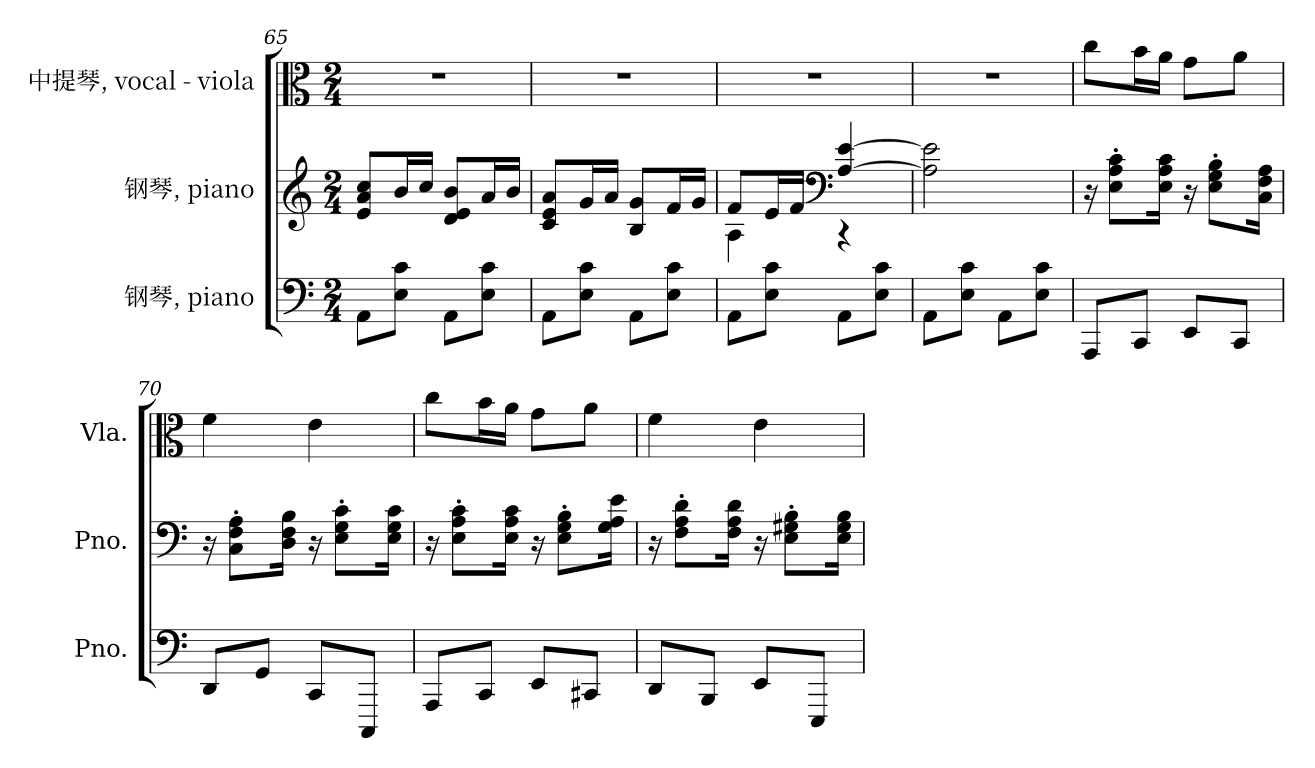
**kern	**kern	**kern
*part3	*part2	*part1
*staff3	*staff2	*staff1
*I"钢琴, piano	*I"钢琴, piano	*I"中提琴, vocal - viola
*I'Pno.	*I'Pno.	*I'Vla.
*clefF4	*clefG2	*clefC3
*k[]	*k[]	*k[]
*M2/4	*M2/4	*M2/4
=65	=65	=65
8AA\L	8e/ 8a/ 8cc/L	2r
8E\ 8c\J	16b/L	.
.	16cc/JJ	.
8AA\L	8d/ 8e/ 8b/L	.
8E\ 8c\J	16a/L	.
.	16b/JJ	.
=66	=66	=66
8AA\L	8c/ 8e/ 8a/L	2r
8E\ 8c\J	16g/L	.
.	16a/JJ	.
8AA\L	8B/ 8g/L	.
8E\ 8c\J	16f/L	.
.	16g/JJ	.
=67	=67	=67
*	*^	*
8AA\L	8f/L	4A\	2r
8E\ 8c\J	16e/L	.	.
.	16f/JJ	.	.
*	*clefF4	*	*
8AA\L	[4A/ [4e/	4r	.
8E\ 8c\J	.	.	.
*	*v	*v	*
!!LO:PB:g=z
=68	=68	=68
8AA\L	2A\] 2e\]	2r
8E\ 8c\J	.	.
8AA\L	.	.
8E\ 8c\J	.	.
=69	=69	=69
*	*	*MM90
8AAA/L	16r	8cc\L
.	8E\' 8A\' 8c\'L	.
8CC/J	.	16b\L
.	16E\ 16A\ 16c\Jk	16a\JJ
8EE/L	16r	8g\L
.	8E\' 8G\' 8B\'L	.
8CC/J	.	8a\J
.	16C\ 16F\ 16A\Jk	.
=70	=70	=70
8DD/L	16r	4f\
.	8C\' 8F\' 8A\'L	.
8GG/J	.	.
.	16D\ 16F\ 16B\Jk	.
8CC/L	16r	4e\
.	8E\' 8G\' 8c\'L	.
8CCC/J	.	.
.	16E\ 16G\ 16c\Jk	.
=71	=71	=71
8AAA/L	16r	8cc\L
.	8E\' 8A\' 8c\'L	.
8CC/J	.	16b\L
.	16E\ 16A\ 16c\Jk	16a\JJ
8EE/L	16r	8g\L
.	8E\' 8G\' 8B\'L	.
8CC#X/J	.	8a\J
.	16G\ 16A\ 16e\Jk	.
=72	=72	=72
8DD/L	16r	4f\
.	8F\' 8A\' 8d\'L	.
8BBB/J	.	.
.	16F\ 16A\ 16d\Jk	.
8EE/L	16r	4e\
.	8E\' 8G#X\' 8B\'L	.
8EEE/J	.	.
.	16E\ 16G#\ 16B\Jk	.
=	=	=
*-	*-	*-
